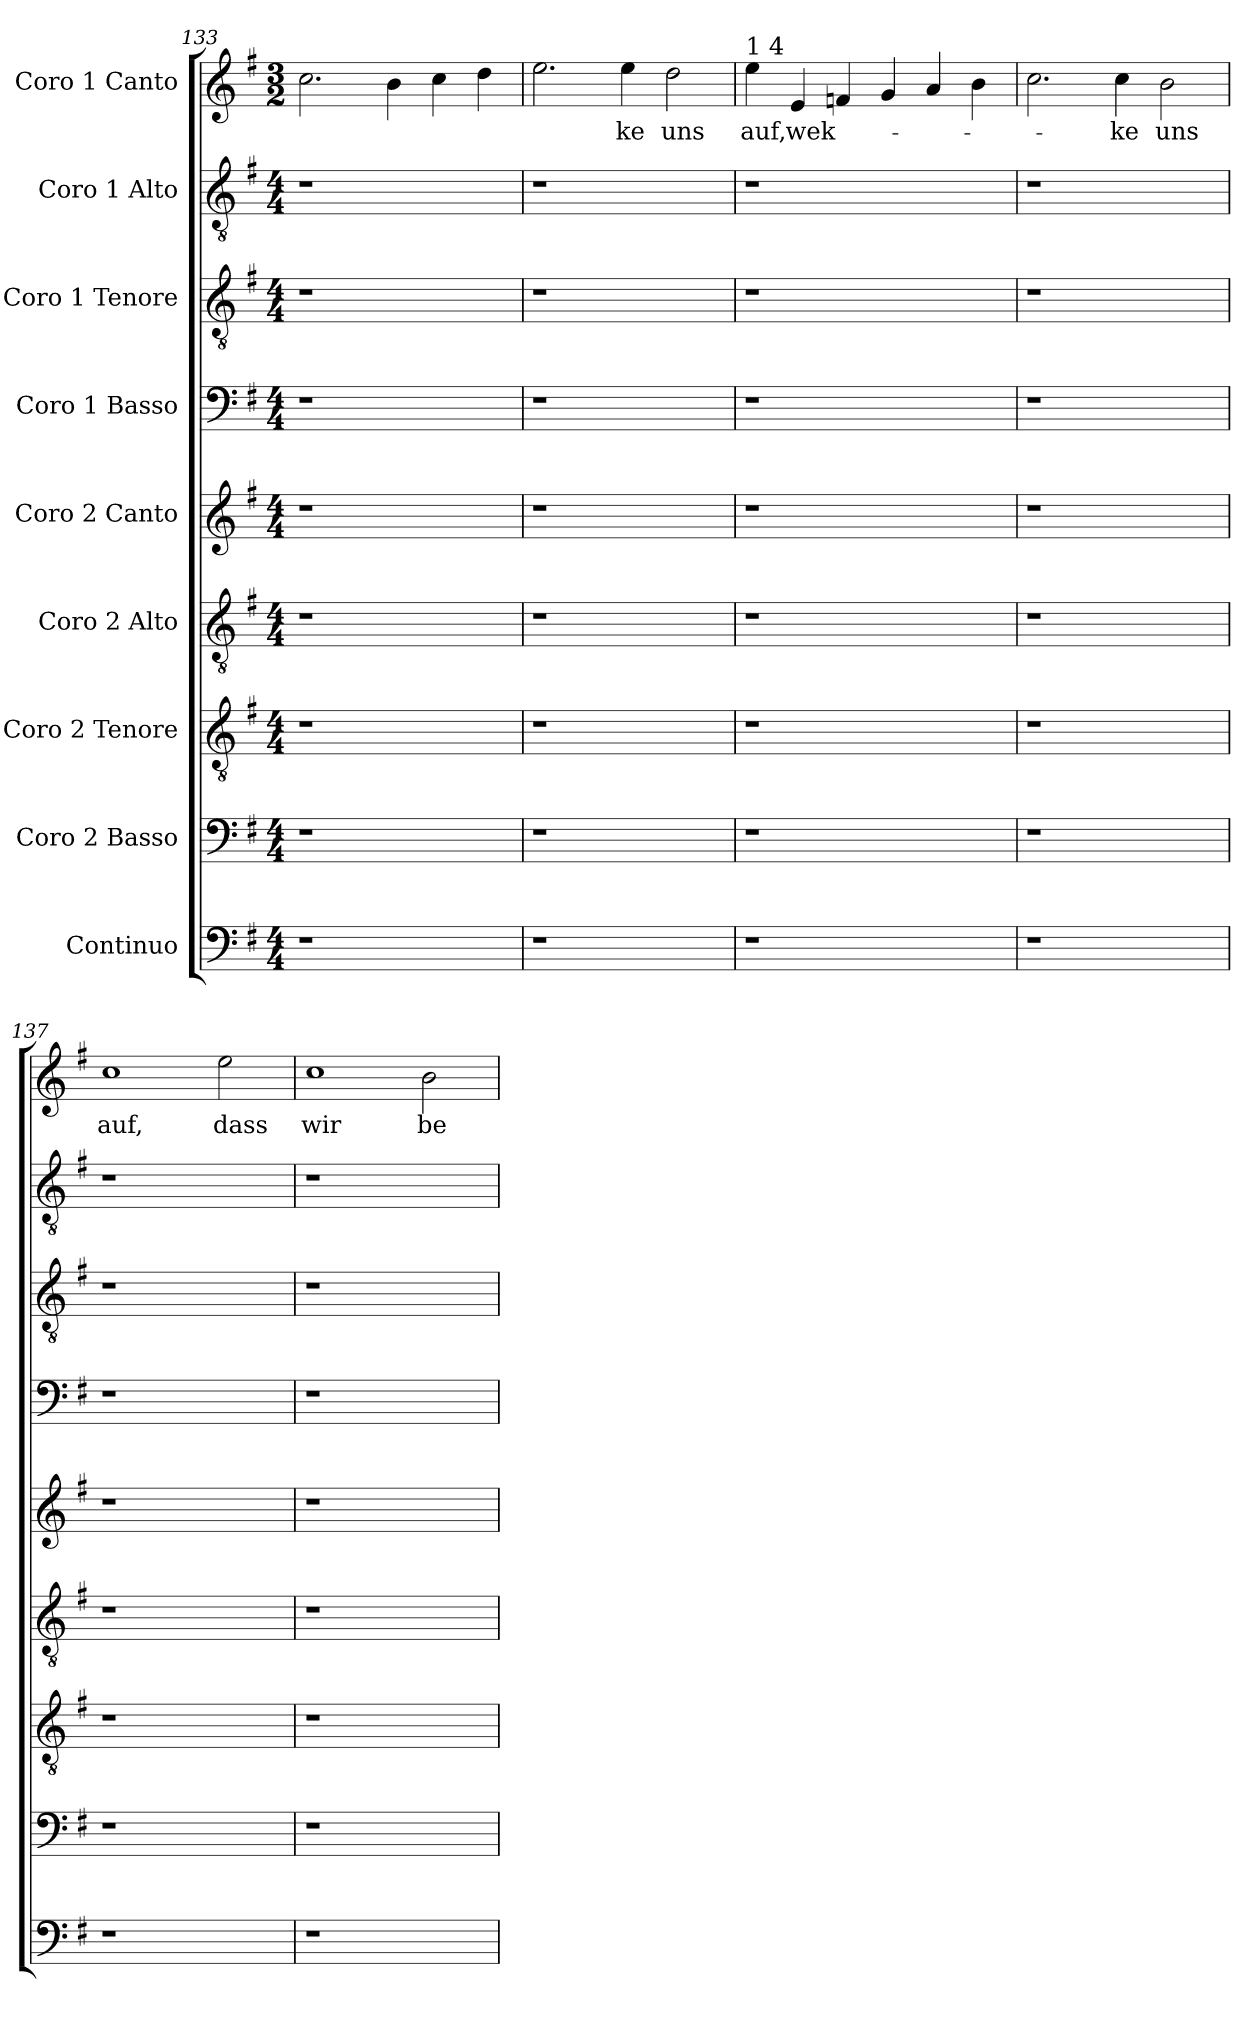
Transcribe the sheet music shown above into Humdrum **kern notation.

**kern	**kern	**kern	**kern	**kern	**kern	**kern	**kern	**kern	**text
*part9	*part8	*part7	*part6	*part5	*part4	*part3	*part2	*part1	*part1
*staff9	*staff8	*staff7	*staff6	*staff5	*staff4	*staff3	*staff2	*staff1	*staff1
*I"Continuo	*I"Coro 2  Basso	*I"Coro 2  Tenore	*I"Coro 2  Alto	*I"Coro 2  Canto	*I"Coro 1  Basso	*I"Coro 1  Tenore	*I"Coro 1  Alto	*I"Coro 1  Canto	*
*clefF4	*clefF4	*clefGv2	*clefGv2	*clefG2	*clefF4	*clefGv2	*clefGv2	*clefG2	*
*k[f#]	*k[f#]	*k[f#]	*k[f#]	*k[f#]	*k[f#]	*k[f#]	*k[f#]	*k[f#]	*
*G:	*G:	*G:	*G:	*G:	*G:	*G:	*G:	*G:	*
*M4/4	*M4/4	*M4/4	*M4/4	*M4/4	*M4/4	*M4/4	*M4/4	*M3/2	*
=133	=133	=133	=133	=133	=133	=133	=133	=133	=133
1r	1r	1r	1r	1r	1r	1r	1r	2.cc\	.
.	.	.	.	.	.	.	.	4b\	.
2ryy	2ryy	2ryy	2ryy	2ryy	2ryy	2ryy	2ryy	4cc\	.
.	.	.	.	.	.	.	.	4dd\	.
=134	=134	=134	=134	=134	=134	=134	=134	=134	=134
1r	1r	1r	1r	1r	1r	1r	1r	2.ee\	.
!	!	!	!	!	!	!	!	!	!LO:LY:b:cj
.	.	.	.	.	.	.	.	4ee\	-ke
!	!	!	!	!	!	!	!	!	!LO:LY:b:cj
2ryy	2ryy	2ryy	2ryy	2ryy	2ryy	2ryy	2ryy	2dd\	uns
!!LO:LB:g=z
=135	=135	=135	=135	=135	=135	=135	=135	=135	=135
!	!	!	!	!	!	!	!	!LO:TX:a:t=1 4	!
!	!	!	!	!	!	!	!	!	!LO:LY:b:cj
1r	1r	1r	1r	1r	1r	1r	1r	4ee\	auf,
!	!	!	!	!	!	!	!	!	!LO:LY:b:cj
.	.	.	.	.	.	.	.	4e/	wek-
.	.	.	.	.	.	.	.	4fn/	.
.	.	.	.	.	.	.	.	4g/	.
2ryy	2ryy	2ryy	2ryy	2ryy	2ryy	2ryy	2ryy	4a/	.
.	.	.	.	.	.	.	.	4b\	.
=136	=136	=136	=136	=136	=136	=136	=136	=136	=136
1r	1r	1r	1r	1r	1r	1r	1r	2.cc\	.
!	!	!	!	!	!	!	!	!	!LO:LY:b:cj
.	.	.	.	.	.	.	.	4cc\	-ke
!	!	!	!	!	!	!	!	!	!LO:LY:b:cj
2ryy	2ryy	2ryy	2ryy	2ryy	2ryy	2ryy	2ryy	2b\	uns
=137	=137	=137	=137	=137	=137	=137	=137	=137	=137
!	!	!	!	!	!	!	!	!	!LO:LY:b:cj
1r	1r	1r	1r	1r	1r	1r	1r	1cc	auf,
!	!	!	!	!	!	!	!	!	!LO:LY:b:cj
2ryy	2ryy	2ryy	2ryy	2ryy	2ryy	2ryy	2ryy	2ee\	dass
=138	=138	=138	=138	=138	=138	=138	=138	=138	=138
!	!	!	!	!	!	!	!	!	!LO:LY:b:cj
1r	1r	1r	1r	1r	1r	1r	1r	1cc	wir
!	!	!	!	!	!	!	!	!	!LO:LY:b:cj
2ryy	2ryy	2ryy	2ryy	2ryy	2ryy	2ryy	2ryy	[>2b\	be-
=	=	=	=	=	=	=	=	=	=
*-	*-	*-	*-	*-	*-	*-	*-	*-	*-
